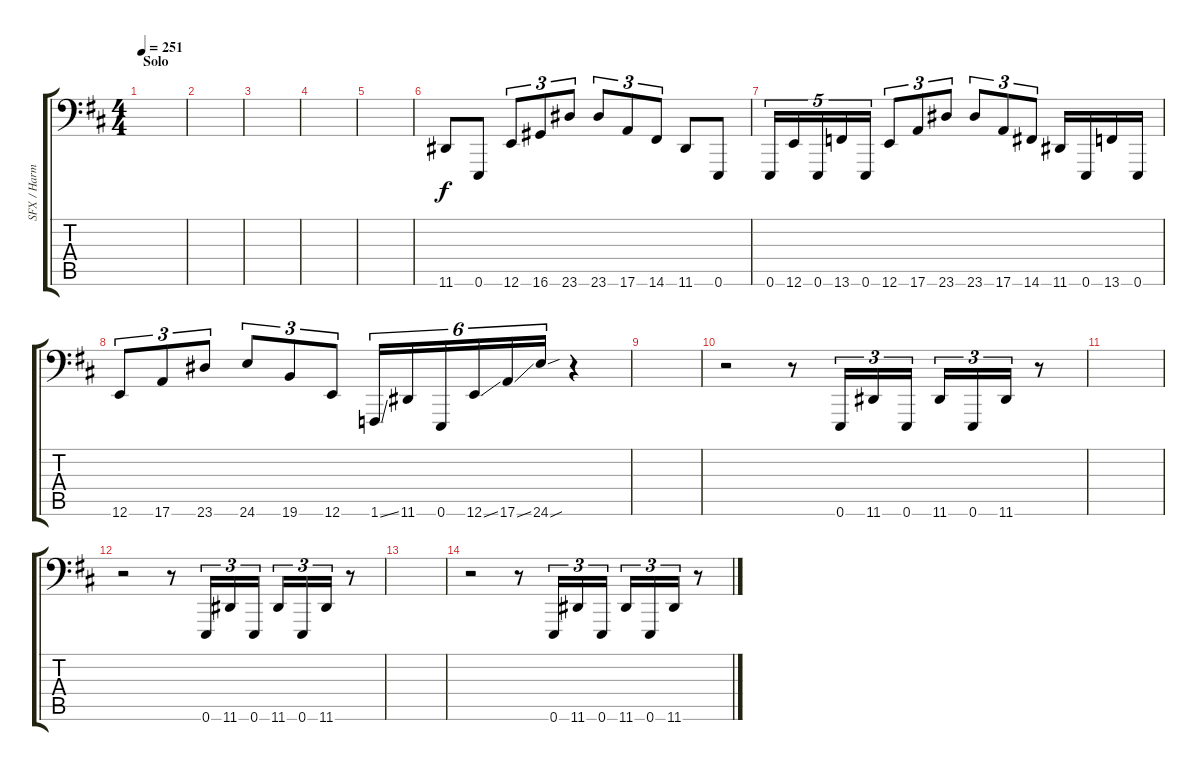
\track ("SFX / Harmonizer" "SFX / Harm") {instrument distortionguitar}
\staff {score tabs}
\tuning (A4 E4 C4 G3 A2 E0) {hide}
\ts (4 4)
\section ("" "Solo")
\tempo 251
\clef f4
\ks d
|
|
|
|
|
11.6.8 0.6.8 12.6.8{tu (3 2)} 16.6.8{tu (3 2)} 23.6.8{tu (3 2)} 23.6.8{tu (3 2)} 17.6.8{tu (3 2)} 14.6.8{tu (3 2)} 11.6.8 0.6.8 |
0.6.16{tu (5 4)} 12.6.16{tu (5 4)} 0.6.16{tu (5 4)} 13.6.16{tu (5 4)} 0.6.16{tu (5 4)} 12.6.8{tu (3 2)} 17.6.8{tu (3 2)} 23.6.8{tu (3 2)} 23.6.8{tu (3 2)} 17.6.8{tu (3 2)} 14.6.8{tu (3 2)} 11.6.16 0.6.16 13.6.16 0.6.16 |
12.6.8{tu (3 2)} 17.6.8{tu (3 2)} 23.6.8{tu (3 2)} 24.6.8{tu (3 2)} 19.6.8{tu (3 2)} 12.6.8{tu (3 2)} 1.6{ss}.16{tu (6 4)} 11.6.16{tu (6 4)} 0.6.16{tu (6 4)} 12.6{ss}.16{tu (6 4)} 17.6{ss}.16{tu (6 4)} 24.6{sou}.16{tu (6 4)} r.4 |
|
r.2 r.8 0.6.16{tu (3 2)} 11.6.16{tu (3 2)} 0.6.16{tu (3 2)} 11.6.16{tu (3 2)} 0.6.16{tu (3 2)} 11.6.16{tu (3 2)} r.8 |
|
r.2 r.8 0.6.16{tu (3 2)} 11.6.16{tu (3 2)} 0.6.16{tu (3 2)} 11.6.16{tu (3 2)} 0.6.16{tu (3 2)} 11.6.16{tu (3 2)} r.8 |
|
r.2 r.8 0.6.16{tu (3 2)} 11.6.16{tu (3 2)} 0.6.16{tu (3 2)} 11.6.16{tu (3 2)} 0.6.16{tu (3 2)} 11.6.16{tu (3 2)} r.8
